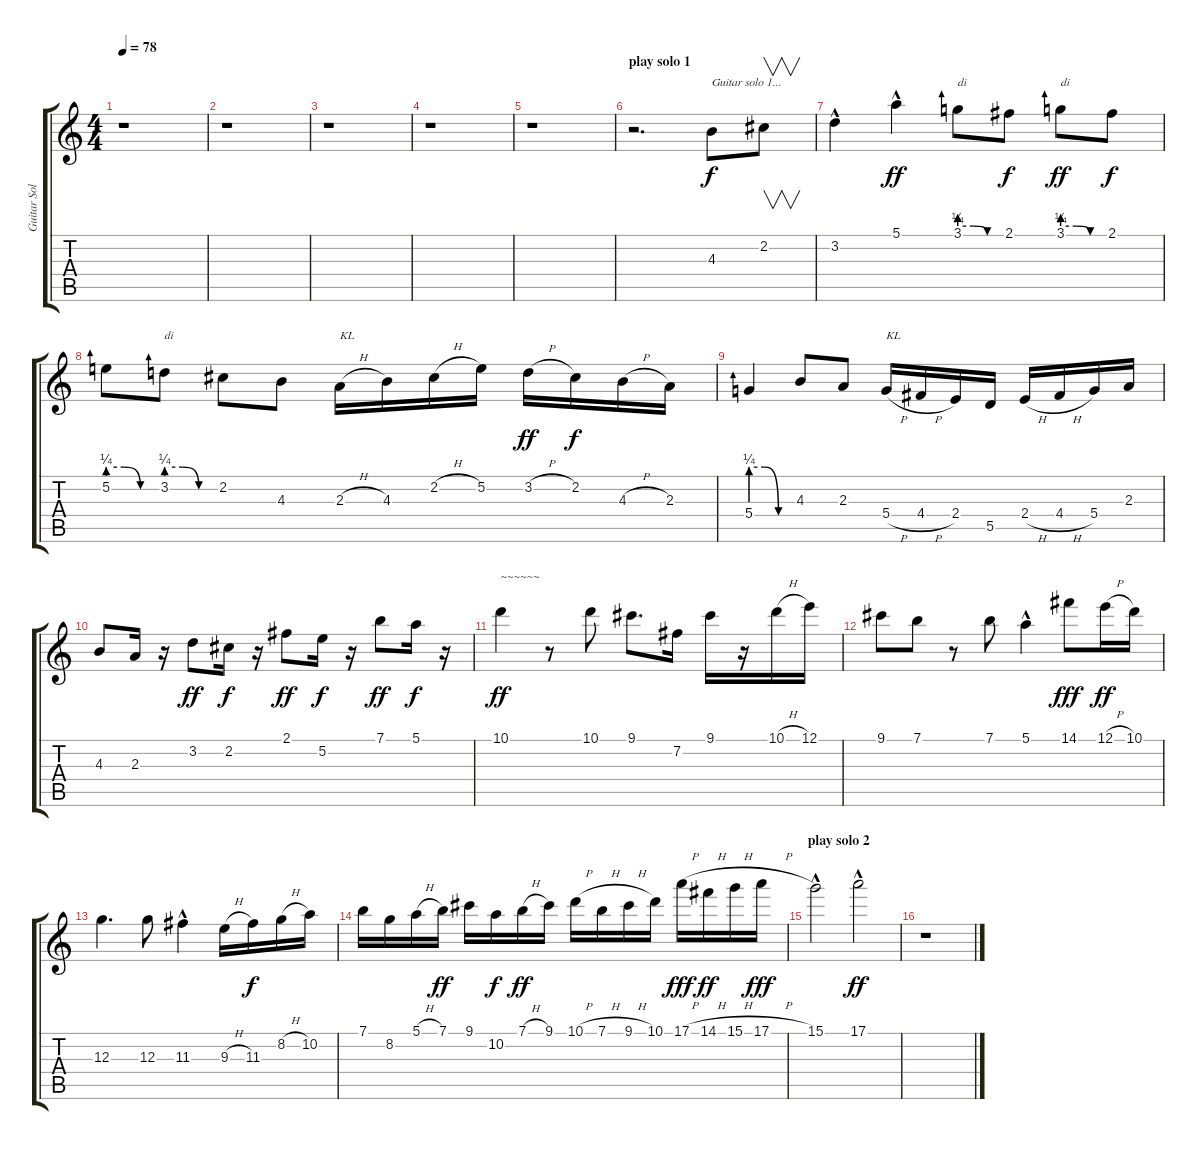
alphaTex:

\track ("Guitar Solo 1" "Guitar Sol") {instrument distortionguitar}
\staff {score tabs}
\tuning (E4 B3 G3 D3 A2 E2) {hide}
\ts (4 4)
\tempo 78
\clef g2
\ks c
r.1{dy f} |
r.1 |
r.1 |
r.1 |
r.1 |
\section ("" "play solo 1")
r.2{d} 4.3.8{txt "Guitar solo 1..."} 2.2.8{v} |
3.2{hac}.4 5.1{hac}.4{dy ff} 3.1{be (custom 0 1 20 1 40 0 60 0)}.8{txt "di"} 2.1.8{dy f} 3.1{be (custom 0 1 20 1 40 0 60 0)}.8{txt "di" dy ff} 2.1.8{dy f} |
5.2{be (custom 0 1 20 1 40 0 60 0)}.8 3.2{be (custom 0 1 20 1 40 0 60 0)}.8{txt "di"} 2.2.8 4.3.8 2.3{h}.16{txt "KL"} 4.3.16 2.2{h}.16 5.2.16 3.2{h}.16{dy ff} 2.2.16{dy f} 4.3{h}.16 2.3.16 |
5.4{be (custom 0 1 20 1 40 0 60 0)}.4 4.3.8 2.3.8 5.4{h}.16{txt "KL"} 4.4{h}.16 2.4.16 5.5.16 2.4{h}.16 4.4{h}.16 5.4.16 2.3.16 |
4.3.8 2.3.16 r.16 3.2.8{dy ff} 2.2.16{dy f} r.16 2.1.8{dy ff} 5.2.16{dy f} r.16 7.1.8{dy ff} 5.1.16{dy f} r.16 |
10.1.4{txt "~~~~~~" dy ff} r.8 10.1.8 9.1.8{d} 7.2.16 9.1.16 r.16 10.1{h}.16 12.1.16 |
9.1.8 7.1.8 r.8 7.1.8 5.1{hac}.4 14.1.8{dy fff} 12.1{h}.16{dy ff} 10.1.16 |
12.3.4{d} 12.3.8 11.3{hac}.4 9.3{h}.16 11.3.16{dy f} 8.2{h}.16 10.2.16 |
7.1.16 8.2.16 5.1{h}.16 7.1.16{dy ff} 9.1.16 10.2.16{dy f} 7.1{h}.16{dy ff} 9.1.16 10.1{h}.16 7.1{h}.16 9.1{h}.16 10.1.16 17.1{h}.16{dy fff} 14.1{h}.16{dy ff} 15.1{h}.16 17.1{h}.16{dy fff} |
\section ("" "play solo 2")
15.1{hac}.2 17.1{hac}.2{dy ff} |
r.1
